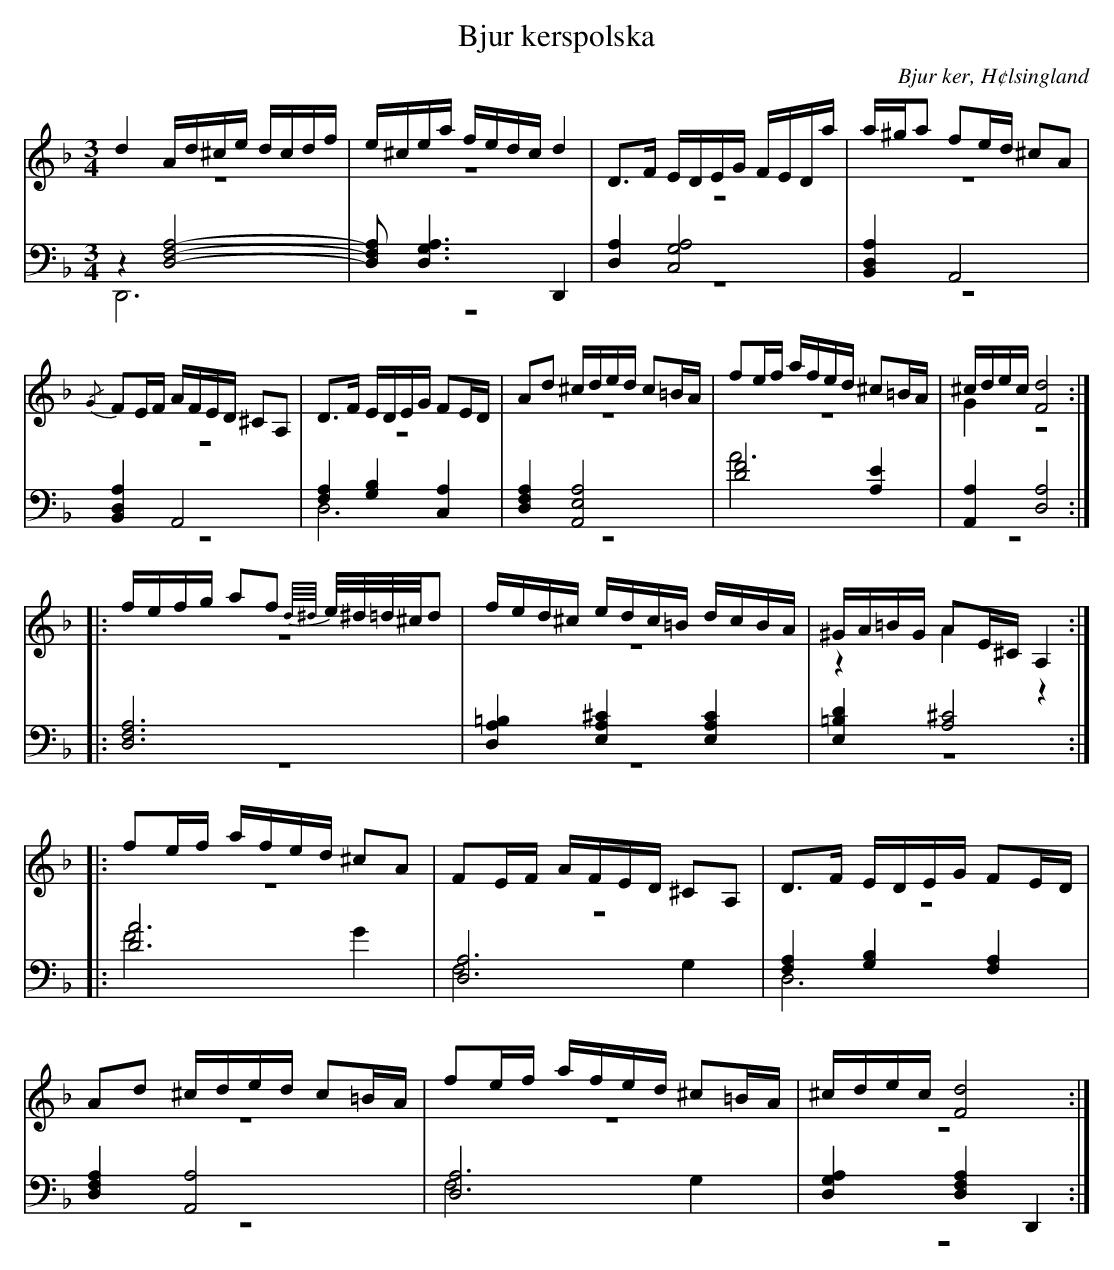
X:1
T: Bjur kerspolska
O: Bjur ker, H¢lsingland
M: 3/4
L: 1/16
K: Dm
V:1
V:2 merge
V:3
V:4 merge
V:1
d4 Ad^ce dcdf |e^cea fedc d4|D2>F2 EDEG FEDa|a^ga2 f2ed ^c2A2|
{/G}F2EF AFED ^C2A,2|D2>F2 EDEG F2ED|A2d2 ^cded c2=BA|f2ef afed ^c2=BA|^cdec [F8d8]:|
|:fefg a2f2 {d//^d//}e/^d/=d/^c/d2 |fed^c edc=B dcBA|^GA=BG A2E^C A,4:|
|:f2ef afed ^c2A2|F2EF AFED ^C2A,2|D2>F2 EDEG F2ED|
A2d2 ^cded c2=BA|f2ef afed ^c2=BA|^cdec [F8d8]:|
V:2
z12|z12|z12|z12|
z12|z12|z12|z12|G4 z8:|
|:z12|z12|z4 A4 z4:|
|:z12|z12|z12|
z12|z12|z12:|
V:3 clef=bass
z4 [D,8F,8 A,8]-|[D,2F,2 A,2] [D,6G,6A,6] D,,4|[D,4A,4] [C,8G,8A,8]|[B,,4D,4A,4] A,,8|
[B,,4D,4A,4] A,,8|[F,4A,4] [G,4B,4] [A,4C,4]|[D,4F,4A,4] [A,,8E,8A,8]|[D8F8] [A,4E4]|[A,,4A,4] [D,8A,8]:|
|:[D,12F,12A,12]|[D,4A,4=B,4] [E,4A,4^C4] [E,4A,4C4]|[E,4=B,4D4] [A,8^C8]:|
|:[D12A12]|[D,12A,12]|[F,4A,4] [G,4B,4] [F,4A,4]|
[D,4F,4A,4] [A,,8A,8]|[D,12A,12]|[D,4G,4A,4] [D,4F,4A,4] D,,4:|
V:4 clef=bass
D,,12|z12|z12|z12|
z12|D,12|z12|A12|z12:|
|:z12|z12|z12:|
|:F8 G4|F,8 G,4|D,12|
z12|F,8 G,4|z12:|
